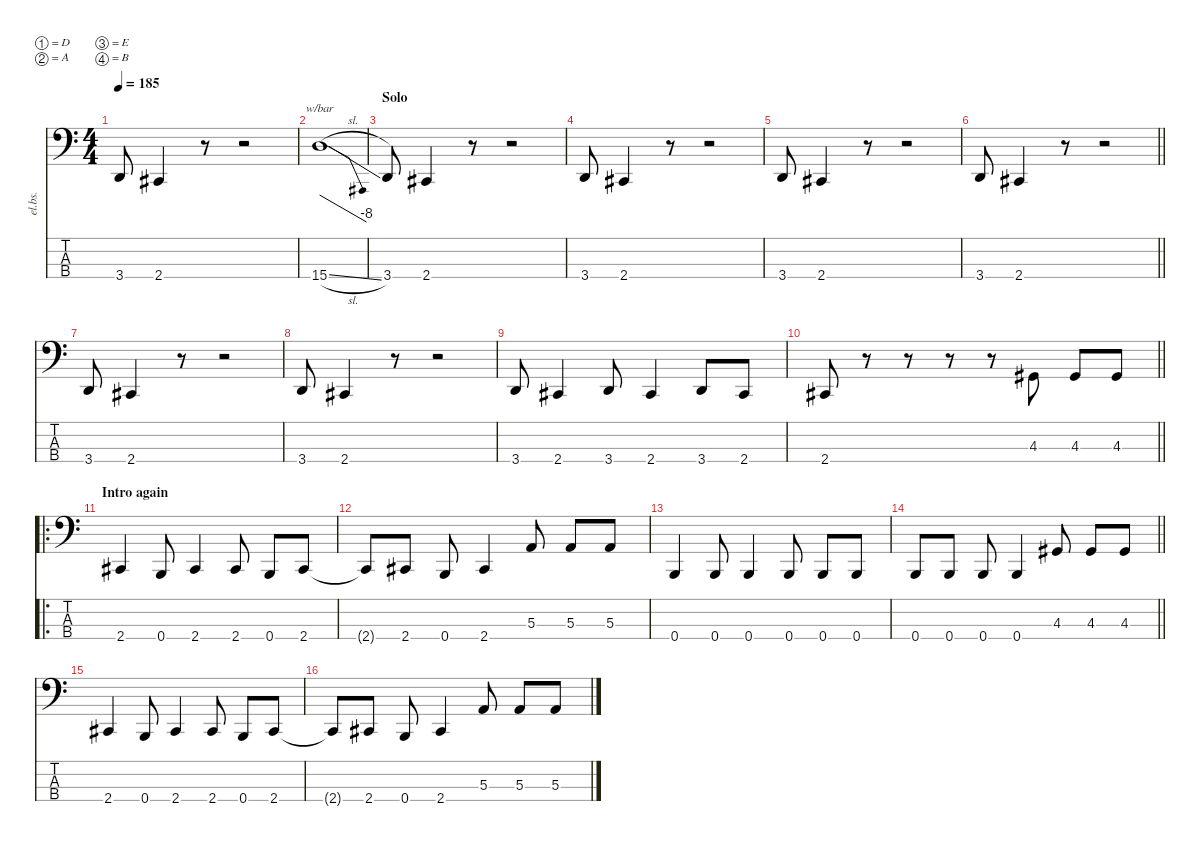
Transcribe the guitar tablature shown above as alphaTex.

\defaultSystemsLayout 4
\hideDynamics
\bracketExtendMode nobrackets
\track ("Electric Bass" "el.bs.") {instrument electricbasspick}
\staff {score tabs}
\tuning (D2 A1 E1 B0)
\ts (4 4)
\tempo 185
\clef f4
\ks c
3.4.8{dy f beam Up} 2.4{acc #}.4{beam Up} r.8{beam Down} r.2{beam Down} |
15.4{sl}.1{tbe (dive default 0 0 58.199999999999996 -32) beam Down} |
\section ("" "Solo")
3.4.8{beam Up} 2.4{acc #}.4{beam Up} r.8{beam Down} r.2{beam Down} |
3.4.8{beam Up} 2.4{acc #}.4{beam Up} r.8{beam Down} r.2{beam Down} |
3.4.8{beam Up} 2.4{acc #}.4{beam Up} r.8{beam Down} r.2{beam Down} |
\barLineRight lightlight
3.4.8{beam Up} 2.4{acc #}.4{beam Up} r.8{beam Down} r.2{beam Down} |
3.4.8{beam Up} 2.4{acc #}.4{beam Up} r.8{beam Down} r.2{beam Down} |
3.4.8{beam Up} 2.4{acc #}.4{beam Up} r.8{beam Down} r.2{beam Down} |
3.4.8{beam Up} 2.4{acc #}.4{beam Up} 3.4.8{beam Up} 2.4{acc #}.4{beam Up} 3.4.8{beam Up} 2.4{acc #}.8{beam Up} |
\barLineRight lightlight
2.4{acc #}.8{beam Up} r.8{beam Down} r.8{beam Down} r.8{beam Down} r.8{beam Down} 4.3{acc #}.8{beam Up} 4.3{acc #}.8{beam Up} 4.3{acc #}.8{beam Up} |
\ro
\section ("" "Intro again")
2.4{acc #}.4{beam Up} 0.4.8{beam Up} 2.4{acc #}.4{beam Up} 2.4{acc #}.8{beam Up} 0.4.8{beam Up} 2.4{acc #}.8{beam Up} |
2.4{t acc #}.8{beam Up} 2.4{acc #}.8{beam Up} 0.4.8{beam Up} 2.4{acc #}.4{beam Up} 5.3.8{beam Up} 5.3.8{beam Up} 5.3.8{beam Up} |
0.4.4{beam Up} 0.4.8{beam Up} 0.4.4{beam Up} 0.4.8{beam Up} 0.4.8{beam Up} 0.4.8{beam Up} |
\barLineRight lightlight
0.4.8{beam Up} 0.4.8{beam Up} 0.4.8{beam Up} 0.4.4{beam Up} 4.3{acc #}.8{beam Up} 4.3{acc #}.8{beam Up} 4.3{acc #}.8{beam Up} |
2.4{acc #}.4{beam Up} 0.4.8{beam Up} 2.4{acc #}.4{beam Up} 2.4{acc #}.8{beam Up} 0.4.8{beam Up} 2.4{acc #}.8{beam Up} |
2.4{t acc #}.8{beam Up} 2.4{acc #}.8{beam Up} 0.4.8{beam Up} 2.4{acc #}.4{beam Up} 5.3.8{beam Up} 5.3.8{beam Up} 5.3.8{beam Up}
